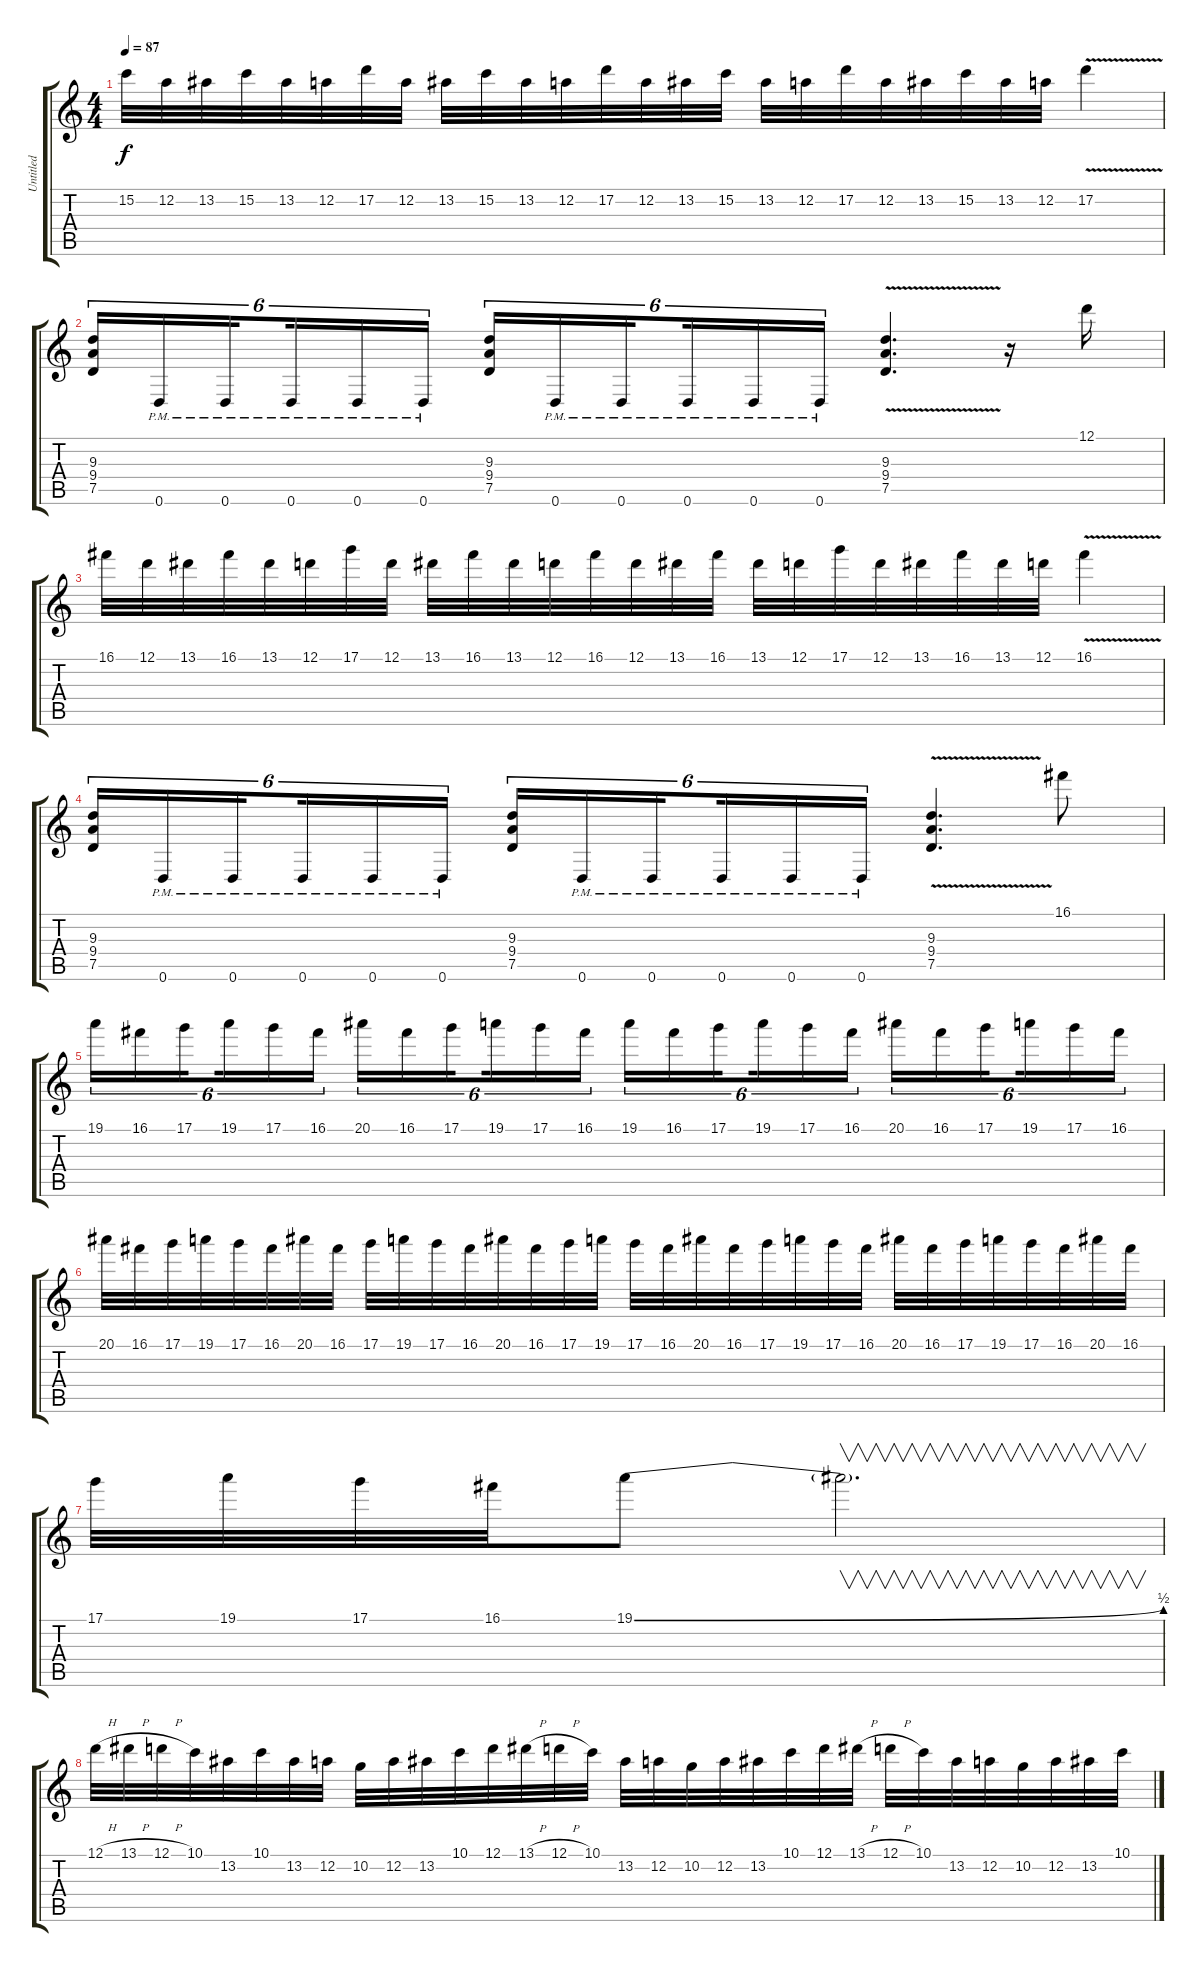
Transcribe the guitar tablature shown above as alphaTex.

\track ("Untitled" "Untitled") {instrument distortionguitar}
\staff {score tabs}
\tuning (D4 A3 F3 C3 G2 D2) {hide}
\ts (4 4)
\tempo 87
\clef g2
\ks c
15.2.32{dy f} 12.2.32 13.2.32 15.2.32 13.2.32 12.2.32 17.2.32 12.2.32 13.2.32 15.2.32 13.2.32 12.2.32 17.2.32 12.2.32 13.2.32 15.2.32 13.2.32 12.2.32 17.2.32 12.2.32 13.2.32 15.2.32 13.2.32 12.2.32 17.2{v}.4 |
(9.3 9.4 7.5).16{tu (6 4)} 0.6{pm}.16{tu (6 4)} 0.6{pm}.16{tu (6 4) beam splitsecondary} 0.6{pm}.16{tu (6 4)} 0.6{pm}.16{tu (6 4)} 0.6{pm}.16{tu (6 4)} (9.3 9.4 7.5).16{tu (6 4)} 0.6{pm}.16{tu (6 4)} 0.6{pm}.16{tu (6 4) beam splitsecondary} 0.6{pm}.16{tu (6 4)} 0.6{pm}.16{tu (6 4)} 0.6{pm}.16{tu (6 4)} (9.3{v} 9.4{v} 7.5{v}).4{d} r.16 12.1.16 |
16.1.32 12.1.32 13.1.32 16.1.32 13.1.32 12.1.32 17.1.32 12.1.32 13.1.32 16.1.32 13.1.32 12.1.32 16.1.32 12.1.32 13.1.32 16.1.32 13.1.32 12.1.32 17.1.32 12.1.32 13.1.32 16.1.32 13.1.32 12.1.32 16.1{v}.4 |
(9.3 9.4 7.5).16{tu (6 4)} 0.6{pm}.16{tu (6 4)} 0.6{pm}.16{tu (6 4) beam splitsecondary} 0.6{pm}.16{tu (6 4)} 0.6{pm}.16{tu (6 4)} 0.6{pm}.16{tu (6 4)} (9.3 9.4 7.5).16{tu (6 4)} 0.6{pm}.16{tu (6 4)} 0.6{pm}.16{tu (6 4) beam splitsecondary} 0.6{pm}.16{tu (6 4)} 0.6{pm}.16{tu (6 4)} 0.6{pm}.16{tu (6 4)} (9.3{v} 9.4{v} 7.5{v}).4{d} 16.1.8 |
19.1.16{tu (6 4)} 16.1.16{tu (6 4)} 17.1.16{tu (6 4) beam splitsecondary} 19.1.16{tu (6 4)} 17.1.16{tu (6 4)} 16.1.16{tu (6 4)} 20.1.16{tu (6 4)} 16.1.16{tu (6 4)} 17.1.16{tu (6 4) beam splitsecondary} 19.1.16{tu (6 4)} 17.1.16{tu (6 4)} 16.1.16{tu (6 4)} 19.1.16{tu (6 4)} 16.1.16{tu (6 4)} 17.1.16{tu (6 4) beam splitsecondary} 19.1.16{tu (6 4)} 17.1.16{tu (6 4)} 16.1.16{tu (6 4)} 20.1.16{tu (6 4)} 16.1.16{tu (6 4)} 17.1.16{tu (6 4) beam splitsecondary} 19.1.16{tu (6 4)} 17.1.16{tu (6 4)} 16.1.16{tu (6 4)} |
20.1.32 16.1.32 17.1.32 19.1.32 17.1.32 16.1.32 20.1.32 16.1.32 17.1.32 19.1.32 17.1.32 16.1.32 20.1.32 16.1.32 17.1.32 19.1.32 17.1.32 16.1.32 20.1.32 16.1.32 17.1.32 19.1.32 17.1.32 16.1.32 20.1.32 16.1.32 17.1.32 19.1.32 17.1.32 16.1.32 20.1.32 16.1.32 |
17.1.32 19.1.32 17.1.32 16.1.32 19.1{be (bend 0 0 60 2)}.8 19.1{t}.2{v d} |
12.1{h}.32 13.1{h}.32 12.1{h}.32 10.1.32 13.2.32 10.1.32 13.2.32 12.2.32 10.2.32 12.2.32 13.2.32 10.1.32 12.1.32 13.1{h}.32 12.1{h}.32 10.1.32 13.2.32 12.2.32 10.2.32 12.2.32 13.2.32 10.1.32 12.1.32 13.1{h}.32 12.1{h}.32 10.1.32 13.2.32 12.2.32 10.2.32 12.2.32 13.2.32 10.1.32
